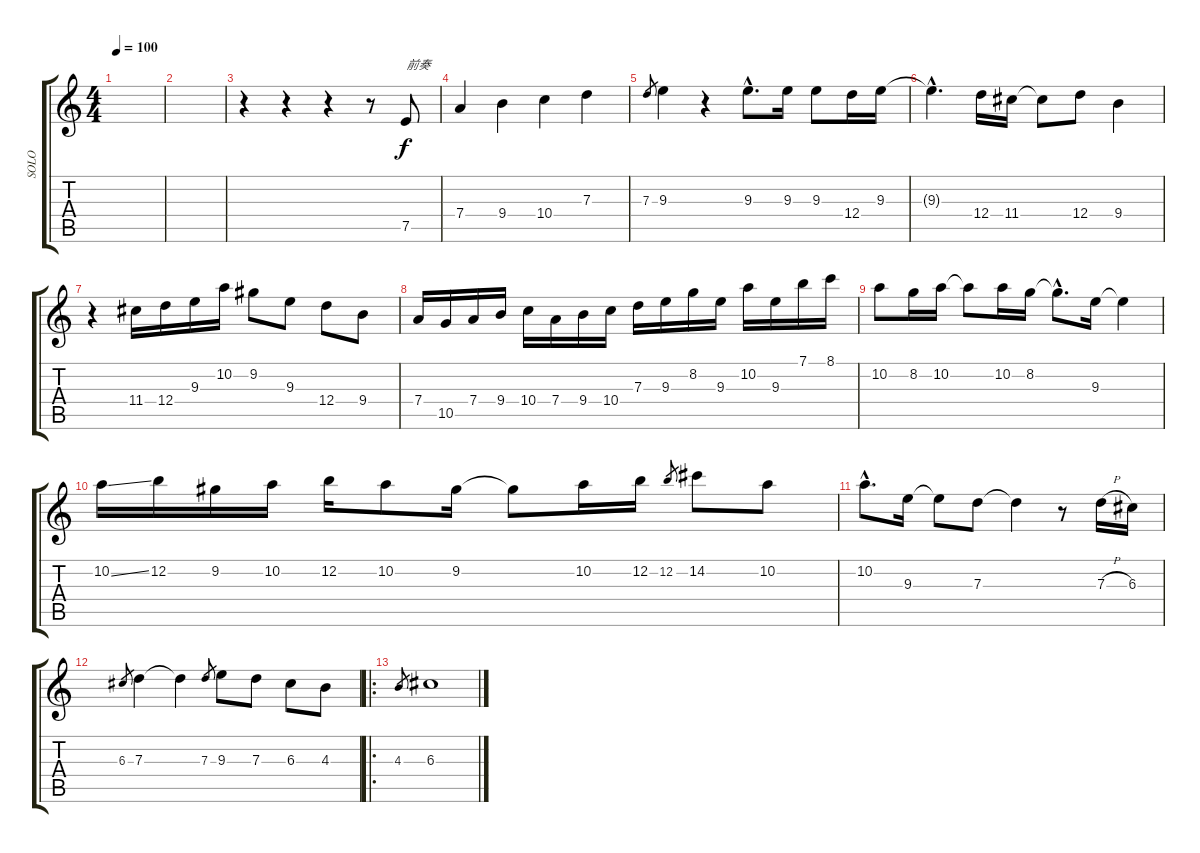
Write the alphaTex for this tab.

\track ("SOLO" "SOLO") {instrument acousticguitarnylon}
\staff {score tabs}
\tuning (E4 B3 G3 D3 A2 E2) {hide}
\ts (4 4)
\tempo 100
\clef g2
\ks c
|
|
r.4 r.4 r.4 r.8 7.5.8{txt "前奏"} |
7.4.4 9.4.4 10.4.4 7.3.4 |
7.3.8{gr} 9.3.4 r.4 9.3{hac}.8{d} 9.3.16 9.3.8 12.4.16 9.3.16 |
9.3{hac t}.4{d} 12.4.16 11.4.16 11.4{t}.8 12.4.8 9.4.4 |
r.4 11.4.16 12.4.16 9.3.16 10.2.16 9.2.8 9.3.8 12.4.8 9.4.8 |
7.4.16 10.5.16 7.4.16 9.4.16 10.4.16 7.4.16 9.4.16 10.4.16 7.3.16 9.3.16 8.2.16 9.3.16 10.2.16 9.3.16 7.1.16 8.1.16 |
10.2.8 8.2.16 10.2.16 10.2{t}.8 10.2.16 8.2.16 8.2{hac t}.8{d} 9.3.16 9.3{t}.4 |
10.2{ss}.16 12.2.16 9.2.16 10.2.16 12.2.16 10.2.8 9.2.16 9.2{t}.8 10.2.16 12.2.16 12.2.8{gr} 14.2.8 10.2.8 |
10.2{hac}.8{d} 9.3.16 9.3{t}.8 7.3.8 7.3{t}.4 r.8 7.3{h}.16 6.3.16 |
6.3.8{gr} 7.3.4 7.3{t}.4 7.3.8{gr} 9.3.8 7.3.8 6.3.8 4.3.8 |
\ro
4.3.8{gr} 6.3.1
